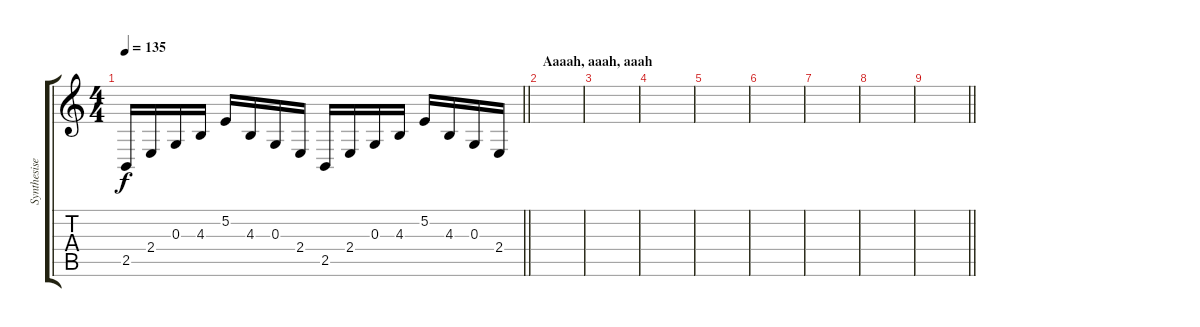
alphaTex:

\track ("Synthesiser" "Synthesise") {instrument pad3polysynth}
\staff {score tabs}
\tuning (E4 B3 G3 D3 A2 E2) {hide}
\ts (4 4)
\tempo 135
\clef g2
\barLineRight lightlight
\ks c
2.5.16{dy f} 2.4.16 0.3.16 4.3.16 5.2.16 4.3.16 0.3.16 2.4.16 2.5.16 2.4.16 0.3.16 4.3.16 5.2.16 4.3.16 0.3.16 2.4.16 |
\section ("" "Aaaah, aaah, aaah")
|
|
|
|
|
|
|
\barLineRight lightlight
